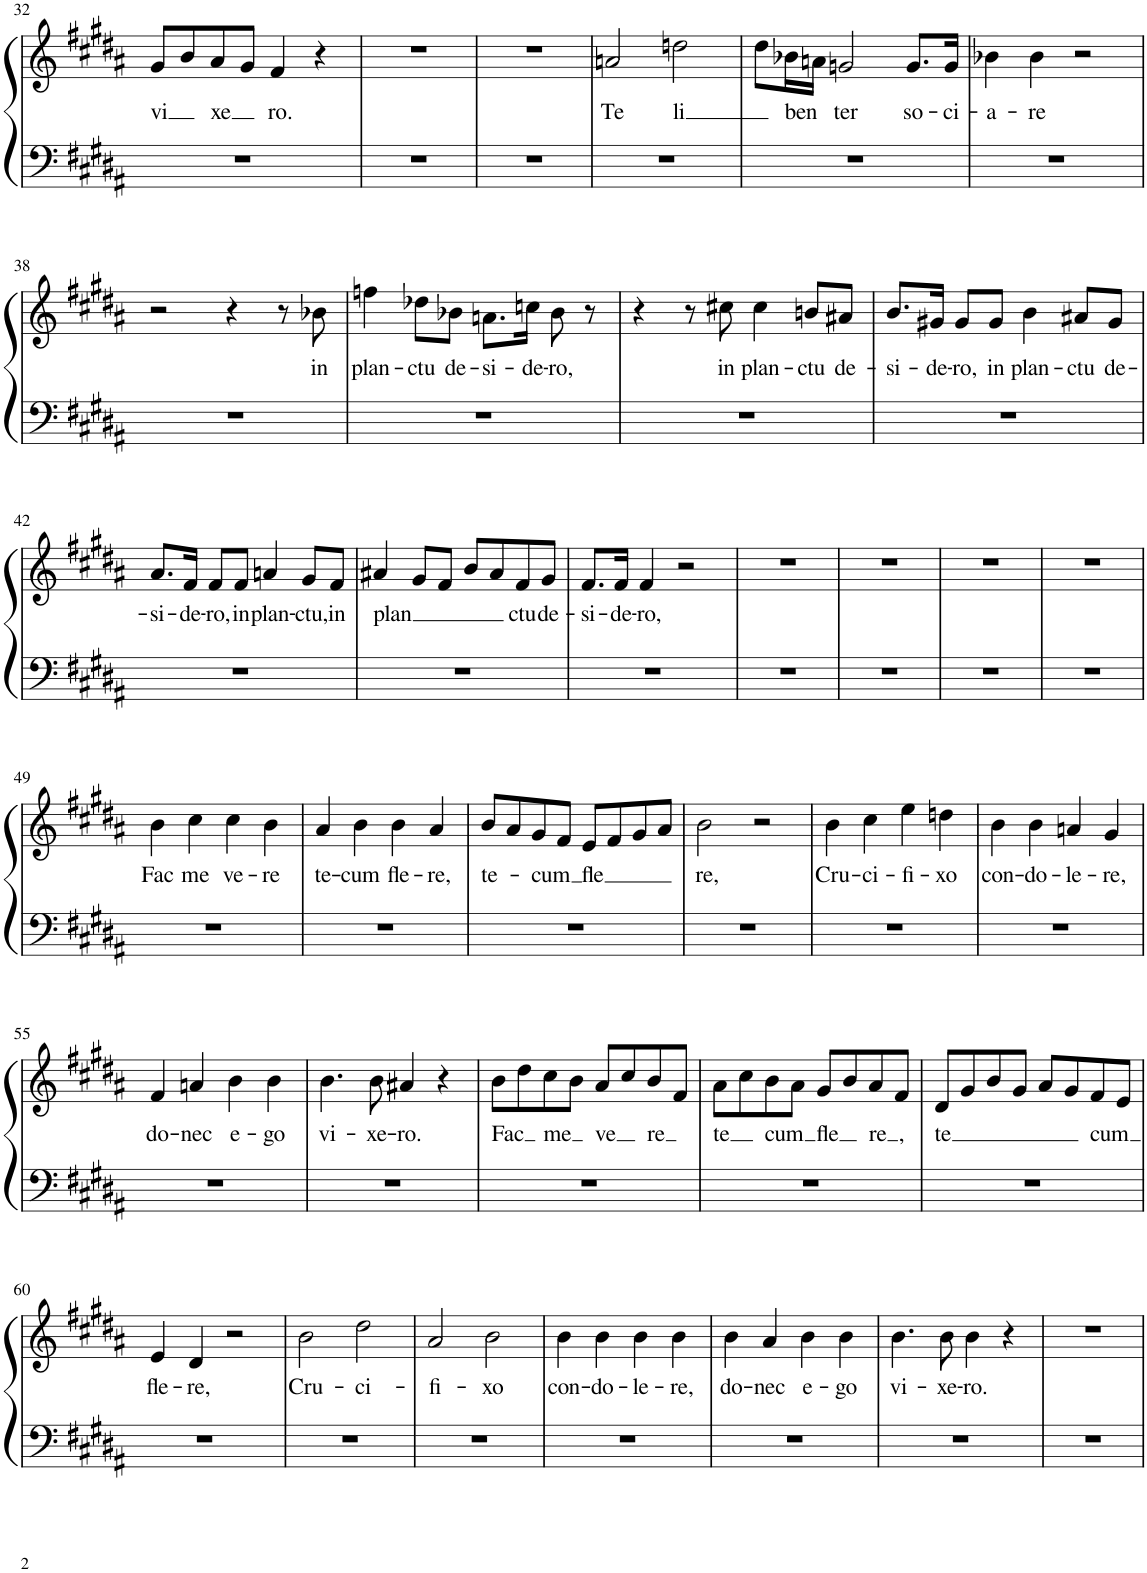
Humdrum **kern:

**kern	**kern	**text
*part1	*part1	*part1
*staff2	*staff1	*staff1
*I"Piano	*	*
*I'Pno.	*	*
!!LO:PB:g=z
*clefF4	*clefG2	*
*k[f#c#g#d#a#]	*k[f#c#g#d#a#]	*
*M4/4	*M4/4	*
*met(c)	*met(c)	*
=32	=32	=32
!	!	!LO:LY:b
1r	8g#/L	vi
.	8b/	.
!	!	!LO:LY:b
.	8a#/	xe
.	8g#/J	.
!	!	!LO:LY:b
.	4f#/	ro.
.	4r	.
=33	=33	=33
1r	1r	.
=34	=34	=34
1r	1r	.
=35	=35	=35
!	!	!LO:LY:b
1r	2an/	Te
!	!	!LO:LY:b
.	2ddn\	li
=36	=36	=36
1r	8dd#\L	.
!	!	!LO:LY:b
.	16b-X\L	ben
.	16an\JJ	.
!	!	!LO:LY:b
.	2gn/	ter
!	!	!LO:LY:b
.	8.g/L	so-
!	!	!LO:LY:b
.	16g/Jk	-ci-
=37	=37	=37
!	!	!LO:LY:b
1r	4b-X\	-a-
!	!	!LO:LY:b
.	4b-\	-re
.	2r	.
!!LO:LB:g=z
=38	=38	=38
1r	2r	.
.	4r	.
.	8r	.
!	!	!LO:LY:b
.	8b-X\	in
=39	=39	=39
!	!	!LO:LY:b
1r	4ffn\	plan-
!	!	!LO:LY:b
.	8dd-X\L	-ctu
!	!	!LO:LY:b
.	8b-X\J	de-
!	!	!LO:LY:b
.	8.an\L	-si-
!	!	!LO:LY:b
.	16ccn\Jk	-de-
!	!	!LO:LY:b
.	8b-\	-ro,
.	8r	.
=40	=40	=40
1r	4r	.
.	8r	.
!	!	!LO:LY:b
.	8cc#X\	in
!	!	!LO:LY:b
.	4cc#\	plan-
!	!	!LO:LY:b
.	8bn/L	-ctu
!	!	!LO:LY:b
.	8a#X/J	de-
=41	=41	=41
!	!	!LO:LY:b
1r	8.b/L	-si-
!	!	!LO:LY:b
.	16g#X/Jk	-de-
!	!	!LO:LY:b
.	8g#/L	-ro,
!	!	!LO:LY:b
.	8g#/J	in
!	!	!LO:LY:b
.	4b\	plan-
!	!	!LO:LY:b
.	8a#X/L	-ctu
!	!	!LO:LY:b
.	8g#/J	de-
!!LO:LB:g=z
=42	=42	=42
!	!	!LO:LY:b
1r	8.a#/L	-si-
!	!	!LO:LY:b
.	16f#/Jk	-de-
!	!	!LO:LY:b
.	8f#/L	-ro,
!	!	!LO:LY:b
.	8f#/J	in
!	!	!LO:LY:b
.	4an/	plan-
!	!	!LO:LY:b
.	8g#/L	-ctu,
!	!	!LO:LY:b
.	8f#/J	in
=43	=43	=43
!	!	!LO:LY:b
1r	4a#X/	-plan
.	8g#/L	.
.	8f#/J	.
.	8b/L	.
.	8a#/	.
!	!	!LO:LY:b
.	8f#/	ctu
!	!	!LO:LY:b
.	8g#/J	de-
=44	=44	=44
!	!	!LO:LY:b
1r	8.f#/L	-si-
!	!	!LO:LY:b
.	16f#/Jk	-de-
!	!	!LO:LY:b
.	4f#/	-ro,
.	2r	.
=45	=45	=45
1r	1r	.
=46	=46	=46
1r	1r	.
=47	=47	=47
1r	1r	.
=48	=48	=48
1r	1r	.
!!LO:LB:g=z
=49	=49	=49
!	!	!LO:LY:b
1r	4b\	Fac
!	!	!LO:LY:b
.	4cc#\	me
!	!	!LO:LY:b
.	4cc#\	ve-
!	!	!LO:LY:b
.	4b\	-re
=50	=50	=50
!	!	!LO:LY:b
1r	4a#/	te-
!	!	!LO:LY:b
.	4b\	-cum
!	!	!LO:LY:b
.	4b\	fle-
!	!	!LO:LY:b
.	4a#/	-re,
=51	=51	=51
!	!	!LO:LY:b
1r	8b/L	te-
.	8a#/	.
!	!	!LO:LY:b
.	8g#/	cum
.	8f#/J	.
!	!	!LO:LY:b
.	8e/L	fle
.	8f#/	.
.	8g#/	.
.	8a#/J	.
=52	=52	=52
!	!	!LO:LY:b
1r	2b\	re,
.	2r	.
=53	=53	=53
!	!	!LO:LY:b
1r	4b\	Cru-
!	!	!LO:LY:b
.	4cc#\	-ci-
!	!	!LO:LY:b
.	4ee\	-fi-
!	!	!LO:LY:b
.	4ddn\	-xo
=54	=54	=54
!	!	!LO:LY:b
1r	4b\	con-
!	!	!LO:LY:b
.	4b\	-do-
!	!	!LO:LY:b
.	4an/	-le-
!	!	!LO:LY:b
.	4g#/	-re,
!!LO:LB:g=z
=55	=55	=55
!	!	!LO:LY:b
1r	4f#/	do-
!	!	!LO:LY:b
.	4an/	-nec
!	!	!LO:LY:b
.	4b\	e-
!	!	!LO:LY:b
.	4b\	-go
=56	=56	=56
!	!	!LO:LY:b
1r	4.b\	vi-
!	!	!LO:LY:b
.	8b\	-xe-
!	!	!LO:LY:b
.	4a#X/	-ro.
.	4r	.
=57	=57	=57
!	!	!LO:LY:b
1r	8b\L	Fac
.	8dd#\	.
!	!	!LO:LY:b
.	8cc#\	me
.	8b\J	.
!	!	!LO:LY:b
.	8a#/L	ve
.	8cc#/	.
!	!	!LO:LY:b
.	8b/	re
.	8f#/J	.
=58	=58	=58
!	!	!LO:LY:b
1r	8a#\L	te
.	8cc#\	.
!	!	!LO:LY:b
.	8b\	cum
.	8a#\J	.
!	!	!LO:LY:b
.	8g#/L	fle
.	8b/	.
!	!	!LO:LY:b
.	8a#/	re
!	!	!LO:LY:b
.	8f#/J	,
=59	=59	=59
!	!	!LO:LY:b
1r	8d#/L	te
.	8g#/	.
.	8b/	.
.	8g#/J	.
.	8a#/L	.
.	8g#/	.
!	!	!LO:LY:b
.	8f#/	cum
.	8e/J	.
!!LO:LB:g=z
=60	=60	=60
!	!	!LO:LY:b
1r	4e/	fle-
!	!	!LO:LY:b
.	4d#/	-re,
.	2r	.
=61	=61	=61
!	!	!LO:LY:b
1r	2b\	Cru-
!	!	!LO:LY:b
.	2dd#\	-ci-
=62	=62	=62
!	!	!LO:LY:b
1r	2a#/	-fi-
!	!	!LO:LY:b
.	2b\	-xo
=63	=63	=63
!	!	!LO:LY:b
1r	4b\	con-
!	!	!LO:LY:b
.	4b\	-do-
!	!	!LO:LY:b
.	4b\	-le-
!	!	!LO:LY:b
.	4b\	-re,
=64	=64	=64
!	!	!LO:LY:b
1r	4b\	do-
!	!	!LO:LY:b
.	4a#/	-nec
!	!	!LO:LY:b
.	4b\	e-
!	!	!LO:LY:b
.	4b\	-go
=65	=65	=65
!	!	!LO:LY:b
1r	4.b\	vi-
!	!	!LO:LY:b
.	8b\	-xe-
!	!	!LO:LY:b
.	4b\	-ro.
.	4r	.
=66	=66	=66
1r	1r	.
=	=	=
*-	*-	*-
